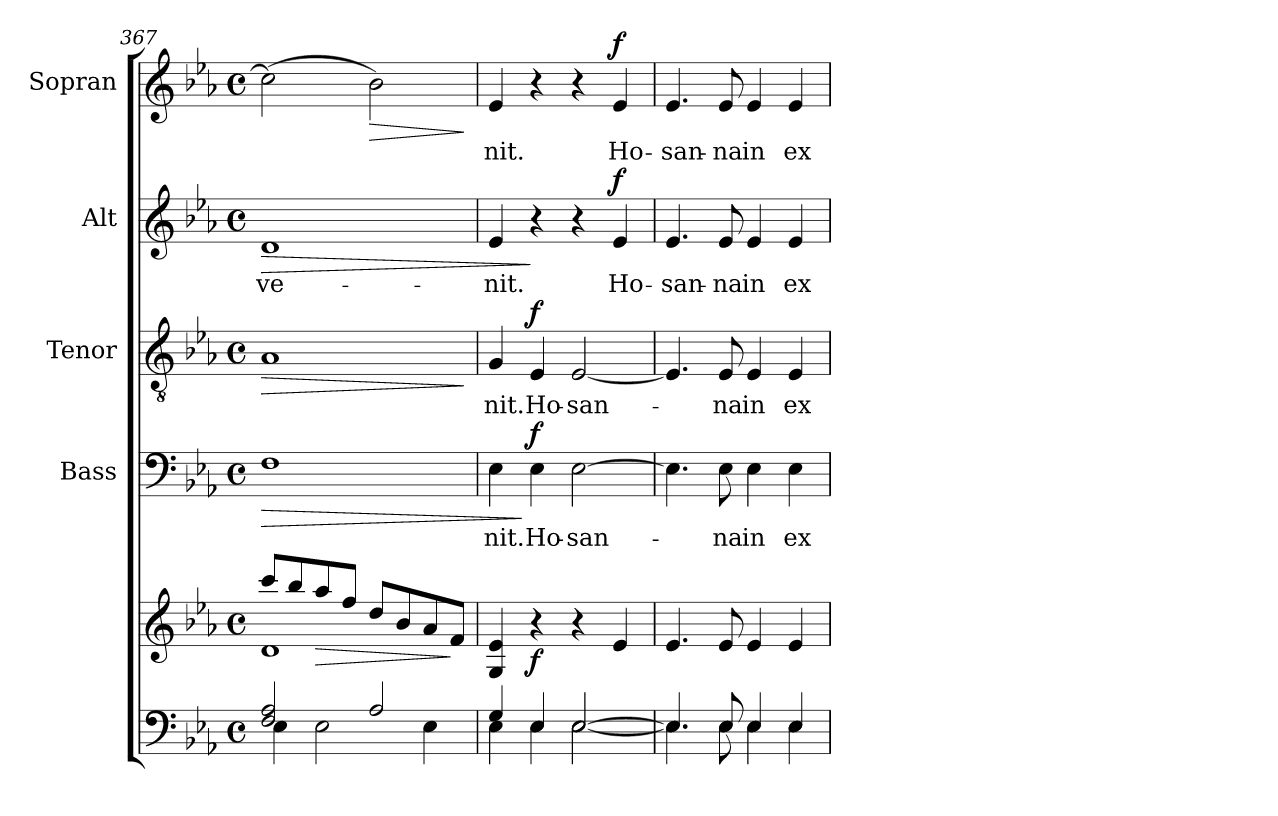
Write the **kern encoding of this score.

**kern	**kern	**dynam	**kern	**text	**dynam	**kern	**text	**dynam	**kern	**text	**dynam	**kern	**text	**dynam
*part5	*part5	*part5	*part4	*part4	*part4	*part3	*part3	*part3	*part2	*part2	*part2	*part1	*part1	*part1
*staff6	*staff5	*staff5/6	*staff4	*staff4	*staff4	*staff3	*staff3	*staff3	*staff2	*staff2	*staff2	*staff1	*staff1	*staff1
*	*	*	*I"Bass	*	*	*I"Tenor	*	*	*I"Alt	*	*	*I"Sopran	*	*
*	*	*	*I'B.	*	*	*I'T.	*	*	*I'A.	*	*	*I'S.	*	*
*clefF4	*clefG2	*	*clefF4	*	*	*clefGv2	*	*	*clefG2	*	*	*clefG2	*	*
*k[b-e-a-]	*k[b-e-a-]	*	*k[b-e-a-]	*	*	*k[b-e-a-]	*	*	*k[b-e-a-]	*	*	*k[b-e-a-]	*	*
*E-:	*E-:	*	*E-:	*	*	*E-:	*	*	*E-:	*	*	*E-:	*	*
*M4/4	*M4/4	*	*M4/4	*	*	*M4/4	*	*	*M4/4	*	*	*M4/4	*	*
*met(c)	*met(c)	*	*met(c)	*	*	*met(c)	*	*	*met(c)	*	*	*met(c)	*	*
=367	=367	=367	=367	=367	=367	=367	=367	=367	=367	=367	=367	=367	=367	=367
*^	*^	*	*	*	*	*	*	*	*	*	*	*	*	*
!	!	!	!	!	!	!	!LO:HP:b	!	!	!LO:HP:b	!	!LO:LY:b	!LO:HP:b	!	!	!
2F/ 2A-/	4E-\	8ccc/L	1d	.	1F	.	>	1A-	.	>	1d	ve-	>	(>2cc\]	.	.
.	.	8bb-/	.	.	.	.	.	.	.	.	.	.	.	.	.	.
!	!	!	!	!LO:HP:b	!	!	!	!	!	!	!	!	!	!	!	!
.	2E-\	8aa-/	.	>	.	.	.	.	.	.	.	.	.	.	.	.
.	.	8ff/J	.	.	.	.	.	.	.	.	.	.	.	.	.	.
!	!	!	!	!	!	!	!	!	!	!	!	!	!	!	!	!LO:HP:b
2A-/	.	8dd/L	.	.	.	.	.	.	.	.	.	.	.	2b-\)	.	>
.	.	8b-/	.	.	.	.	.	.	.	.	.	.	.	.	.	.
.	4E-\	8a-/	.	.	.	.	.	.	.	.	.	.	.	.	.	.
.	.	8f/J	.	]	.	.	.	.	.	.	.	.	.	.	.	.
*v	*v	*	*	*	*	*	*	*	*	*	*	*	*	*	*	*
*	*v	*v	*	*	*	*	*	*	*	*	*	*	*	*	*
.	.	.	.	.	.	.	.	]	.	.	.	.	.	]
=368	=368	=368	=368	=368	=368	=368	=368	=368	=368	=368	=368	=368	=368	=368
*^	*	*	*	*	*	*	*	*	*	*	*	*	*	*
!	!	!	!	!	!LO:LY:b	!	!	!LO:LY:b	!	!	!LO:LY:b	!	!	!LO:LY:b	!
4G/	4E-\	4G/ 4e-/	.	4E-\	-nit.	.	4G/	-nit.	.	4e-/	-nit.	.	4e-/	-nit.	.
!	!	!	!LO:DY:b	!	!LO:LY:b	!LO:DY:n=1:a	!	!LO:LY:b	!LO:DY:a	!	!	!	!	!	!
4E-/	4E-\	4r	f	4E-\	Ho-	] f	4E-/	Ho-	f	4r	.	]	4r	.	.
!	!	!	!	!	!LO:LY:b	!	!	!LO:LY:b	!	!	!	!	!	!	!
[>2E-/	[<2E-\	4r	.	[2E-\	-san-	.	[2E-/	-san-	.	4r	.	.	4r	.	.
!	!	!	!	!	!	!	!	!	!	!	!LO:LY:b	!LO:DY:a	!	!LO:LY:b	!LO:DY:a
.	.	4e-/	.	.	.	.	.	.	.	4e-/	Ho-	f	4e-/	Ho-	f
=369	=369	=369	=369	=369	=369	=369	=369	=369	=369	=369	=369	=369	=369	=369	=369
!	!	!	!	!	!	!	!	!	!	!	!LO:LY:b	!	!	!LO:LY:b	!
4.E-/]	4.E-\]	4.e-/	.	4.E-\]	.	.	4.E-/]	.	.	4.e-/	-san-	.	4.e-/	-san-	.
!	!	!	!	!	!LO:LY:b	!	!	!LO:LY:b	!	!	!LO:LY:b	!	!	!LO:LY:b	!
8E-/	8E-\	8e-/	.	8E-\	-na	.	8E-/	-na	.	8e-/	-na	.	8e-/	-na	.
!	!	!	!	!	!LO:LY:b	!	!	!LO:LY:b	!	!	!LO:LY:b	!	!	!LO:LY:b	!
4E-/	4E-\	4e-/	.	4E-\	in	.	4E-/	in	.	4e-/	in	.	4e-/	in	.
!	!	!	!	!	!LO:LY:b	!	!	!LO:LY:b	!	!	!LO:LY:b	!	!	!LO:LY:b	!
4E-/	4E-\	4e-/	.	4E-\	ex-	.	4E-/	ex-	.	4e-/	ex-	.	4e-/	ex-	.
*v	*v	*	*	*	*	*	*	*	*	*	*	*	*	*	*
=	=	=	=	=	=	=	=	=	=	=	=	=	=	=
*-	*-	*-	*-	*-	*-	*-	*-	*-	*-	*-	*-	*-	*-	*-
